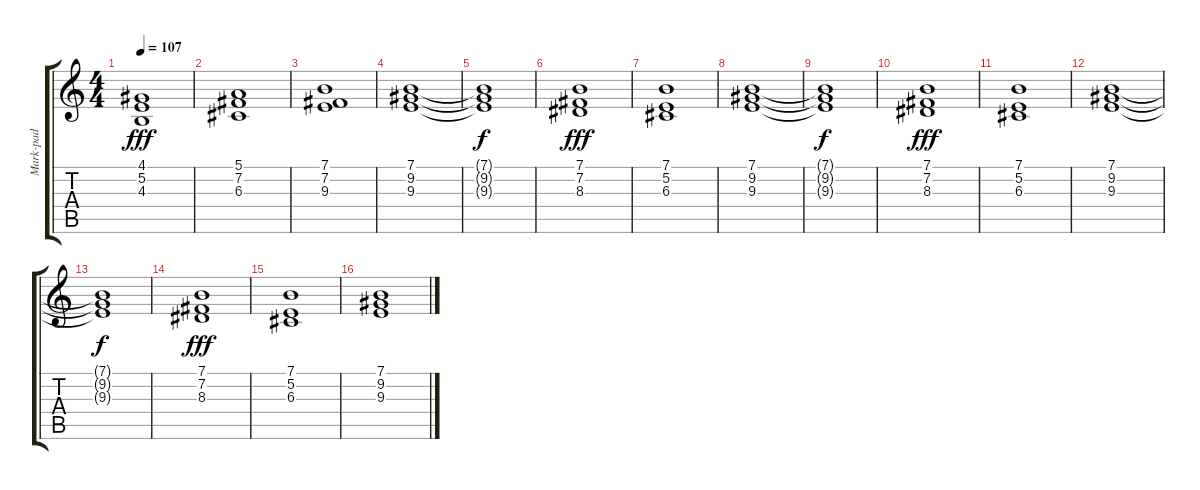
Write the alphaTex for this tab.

\track ("Mark-pad" "Mark-pad") {instrument pad2warm}
\staff {score tabs}
\tuning (E4 B3 G3 D3 A2 E2) {hide}
\ts (4 4)
\tempo 107
\clef g2
\ks c
(4.1 5.2 4.3).1{dy fff} |
(5.1 7.2 6.3).1 |
(7.1 7.2 9.3).1 |
(7.1 9.2 9.3).1 |
(7.1{t} 9.2{t} 9.3{t}).1{dy f} |
(7.1 7.2 8.3).1{dy fff} |
(7.1 5.2 6.3).1 |
(7.1 9.2 9.3).1 |
(7.1{t} 9.2{t} 9.3{t}).1{dy f} |
(7.1 7.2 8.3).1{dy fff} |
(7.1 5.2 6.3).1 |
(7.1 9.2 9.3).1 |
(7.1{t} 9.2{t} 9.3{t}).1{dy f} |
(7.1 7.2 8.3).1{dy fff} |
(7.1 5.2 6.3).1 |
(7.1 9.2 9.3).1
